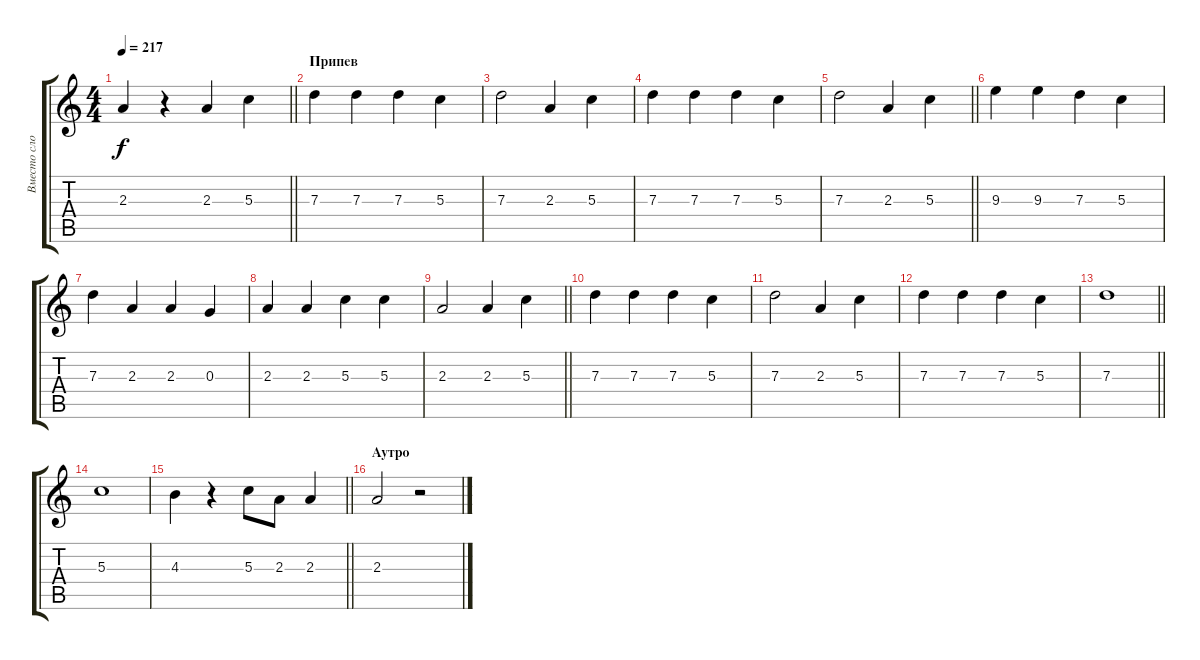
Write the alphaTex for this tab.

\track ("Вместо слов" "Вместо сло") {instrument acousticguitarsteel}
\staff {score tabs}
\tuning (E4 B3 G3 D3 A2 E2) {hide}
\ts (4 4)
\tempo 217
\clef g2
\barLineRight lightlight
\ks c
2.3{t}.4{dy f} r.4 2.3.4 5.3.4 |
\section ("" "Припев")
7.3.4 7.3.4 7.3.4 5.3.4 |
7.3.2 2.3.4 5.3.4 |
7.3.4 7.3.4 7.3.4 5.3.4 |
\barLineRight lightlight
7.3.2 2.3.4 5.3.4 |
9.3.4 9.3.4 7.3.4 5.3.4 |
7.3.4 2.3.4 2.3.4 0.3.4 |
2.3.4 2.3.4 5.3.4 5.3.4 |
\barLineRight lightlight
2.3.2 2.3.4 5.3.4 |
7.3.4 7.3.4 7.3.4 5.3.4 |
7.3.2 2.3.4 5.3.4 |
7.3.4 7.3.4 7.3.4 5.3.4 |
\barLineRight lightlight
7.3.1 |
5.3.1 |
\barLineRight lightlight
4.3.4 r.4 5.3.8 2.3.8 2.3.4 |
\section ("" "Аутро")
2.3.2 r.2
